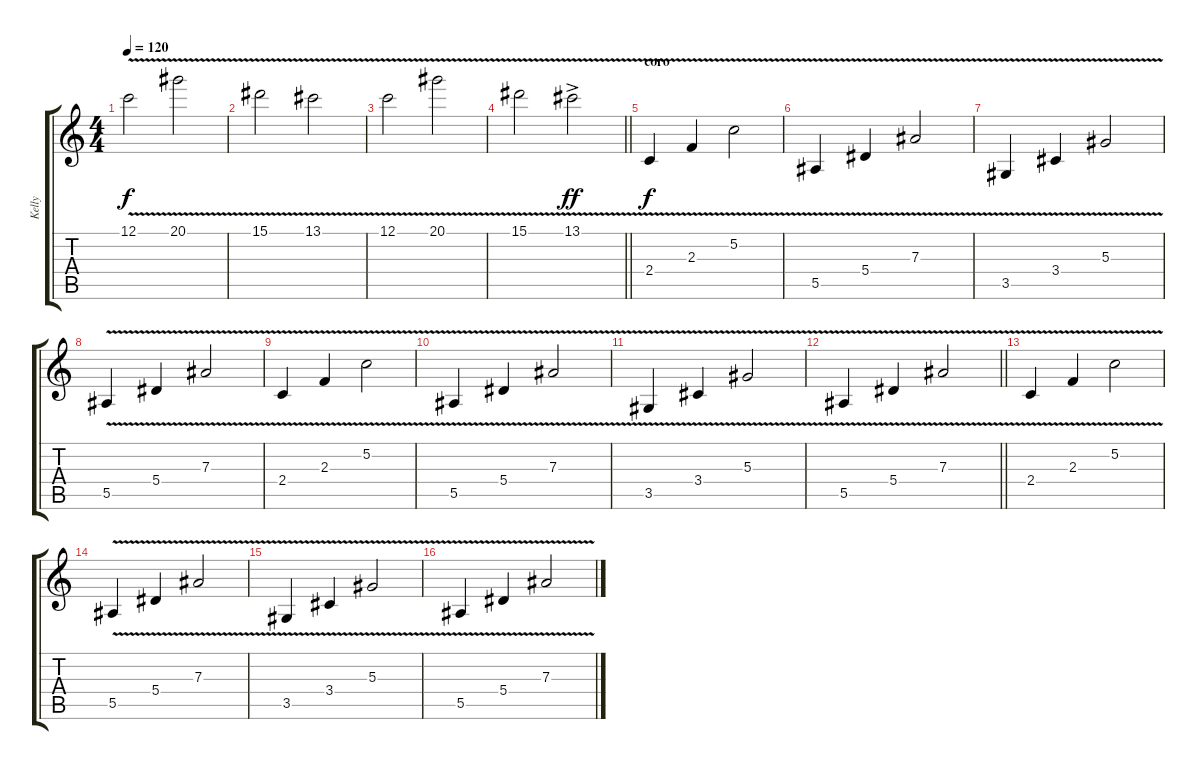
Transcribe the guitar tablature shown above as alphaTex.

\track ("Kelly" "Kelly") {instrument distortionguitar}
\staff {score tabs}
\tuning (C4 G3 Eb3 Bb2 F2 C2) {hide}
\ts (4 4)
\tempo 120
\clef g2
\ks c
12.1{v}.2{dy f} 20.1{v}.2 |
15.1{v}.2 13.1{v}.2 |
12.1{v}.2 20.1{v}.2 |
\barLineRight lightlight
15.1{v}.2 13.1{v ac}.2{dy ff} |
\section ("" "coro")
2.4{v}.4{dy f} 2.3{v}.4 5.2{v}.2 |
5.5{v}.4 5.4{v}.4 7.3{v}.2 |
3.5{v}.4 3.4{v}.4 5.3{v}.2 |
5.5{v}.4 5.4{v}.4 7.3{v}.2 |
2.4{v}.4 2.3{v}.4 5.2{v}.2 |
5.5{v}.4 5.4{v}.4 7.3{v}.2 |
3.5{v}.4 3.4{v}.4 5.3{v}.2 |
\barLineRight lightlight
5.5{v}.4 5.4{v}.4 7.3{v}.2 |
2.4{v}.4 2.3{v}.4 5.2{v}.2 |
5.5{v}.4 5.4{v}.4 7.3{v}.2 |
3.5{v}.4 3.4{v}.4 5.3{v}.2 |
5.5{v}.4 5.4{v}.4 7.3{v}.2
